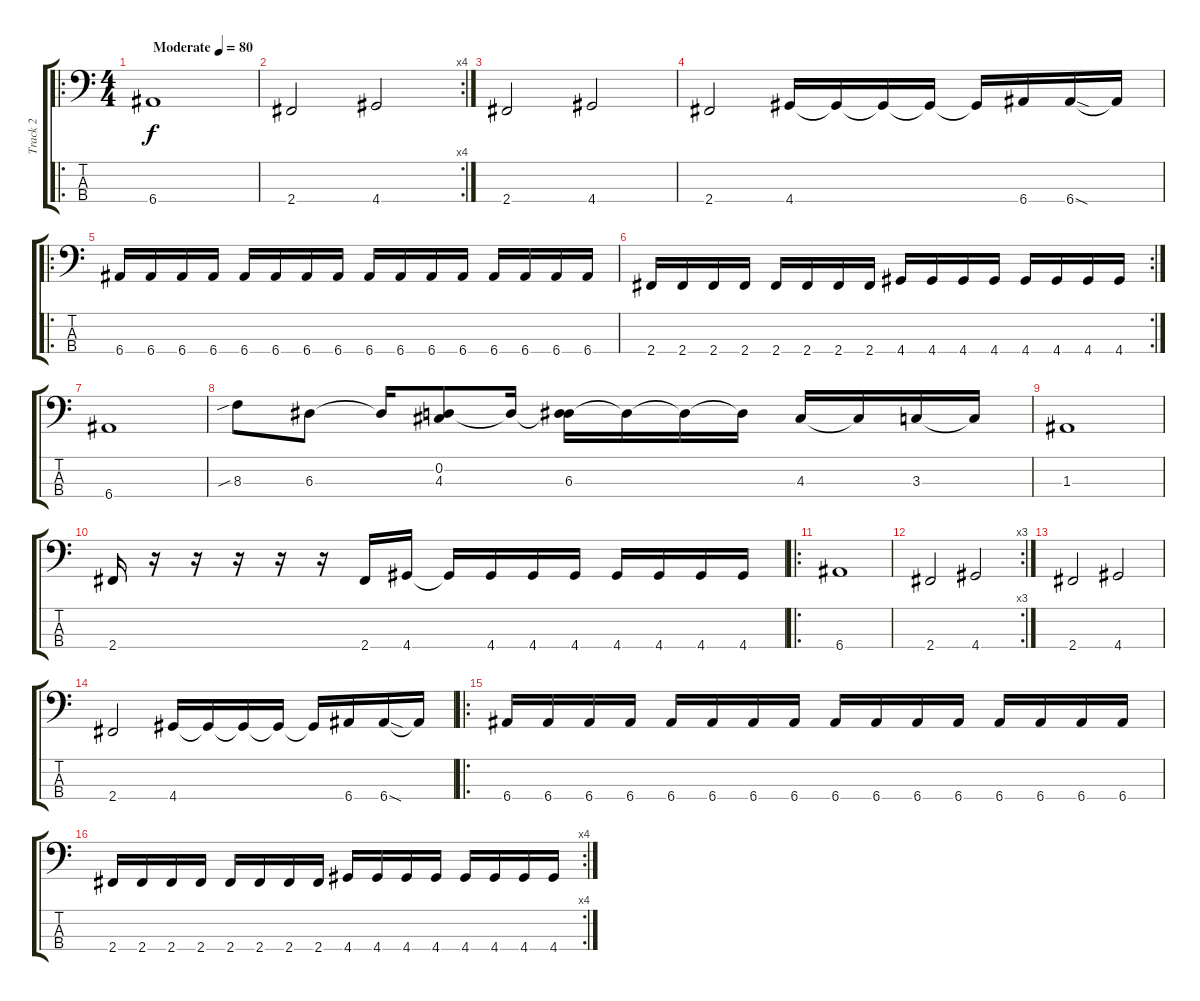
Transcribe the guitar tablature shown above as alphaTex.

\track ("Track 2" "Track 2") {instrument electricbasspick}
\staff {score tabs}
\tuning (G2 D2 A1 E1) {hide}
\ro
\ts (4 4)
\tempo (80 "Moderate")
\clef f4
\ks c
6.4.1{dy f instrument electricbasspick} |
\rc 4
2.4.2 4.4.2 |
2.4.2 4.4.2 |
2.4.2 4.4.16 4.4{t}.16 4.4{t}.16 4.4{t}.16 4.4{t}.16 6.4.16 6.4{sod}.16 6.4{t}.16 |
\ro
6.4.16 6.4.16 6.4.16 6.4.16 6.4.16 6.4.16 6.4.16 6.4.16 6.4.16 6.4.16 6.4.16 6.4.16 6.4.16 6.4.16 6.4.16 6.4.16 |
\rc 2
2.4.16 2.4.16 2.4.16 2.4.16 2.4.16 2.4.16 2.4.16 2.4.16 4.4.16 4.4.16 4.4.16 4.4.16 4.4.16 4.4.16 4.4.16 4.4.16 |
6.4.1 |
8.3{sib}.8 6.3.8 6.3{t}.16 (0.2 4.3).8 0.2{t}.16 (0.2{t} 6.3).16 6.3{t}.16 6.3{t}.16 6.3{t}.16 4.3.16 4.3{t}.16 3.3.16 3.3{t}.16 |
1.3.1 |
2.4.16 r.16 r.16 r.16 r.16 r.16 2.4.16 4.4.16 4.4{t}.16 4.4.16 4.4.16 4.4.16 4.4.16 4.4.16 4.4.16 4.4.16 |
\ro
6.4.1 |
\rc 3
2.4.2 4.4.2 |
2.4.2 4.4.2 |
2.4.2 4.4.16 4.4{t}.16 4.4{t}.16 4.4{t}.16 4.4{t}.16 6.4.16 6.4{sod}.16 6.4{t}.16 |
\ro
6.4.16 6.4.16 6.4.16 6.4.16 6.4.16 6.4.16 6.4.16 6.4.16 6.4.16 6.4.16 6.4.16 6.4.16 6.4.16 6.4.16 6.4.16 6.4.16 |
\rc 4
2.4.16 2.4.16 2.4.16 2.4.16 2.4.16 2.4.16 2.4.16 2.4.16 4.4.16 4.4.16 4.4.16 4.4.16 4.4.16 4.4.16 4.4.16 4.4.16
